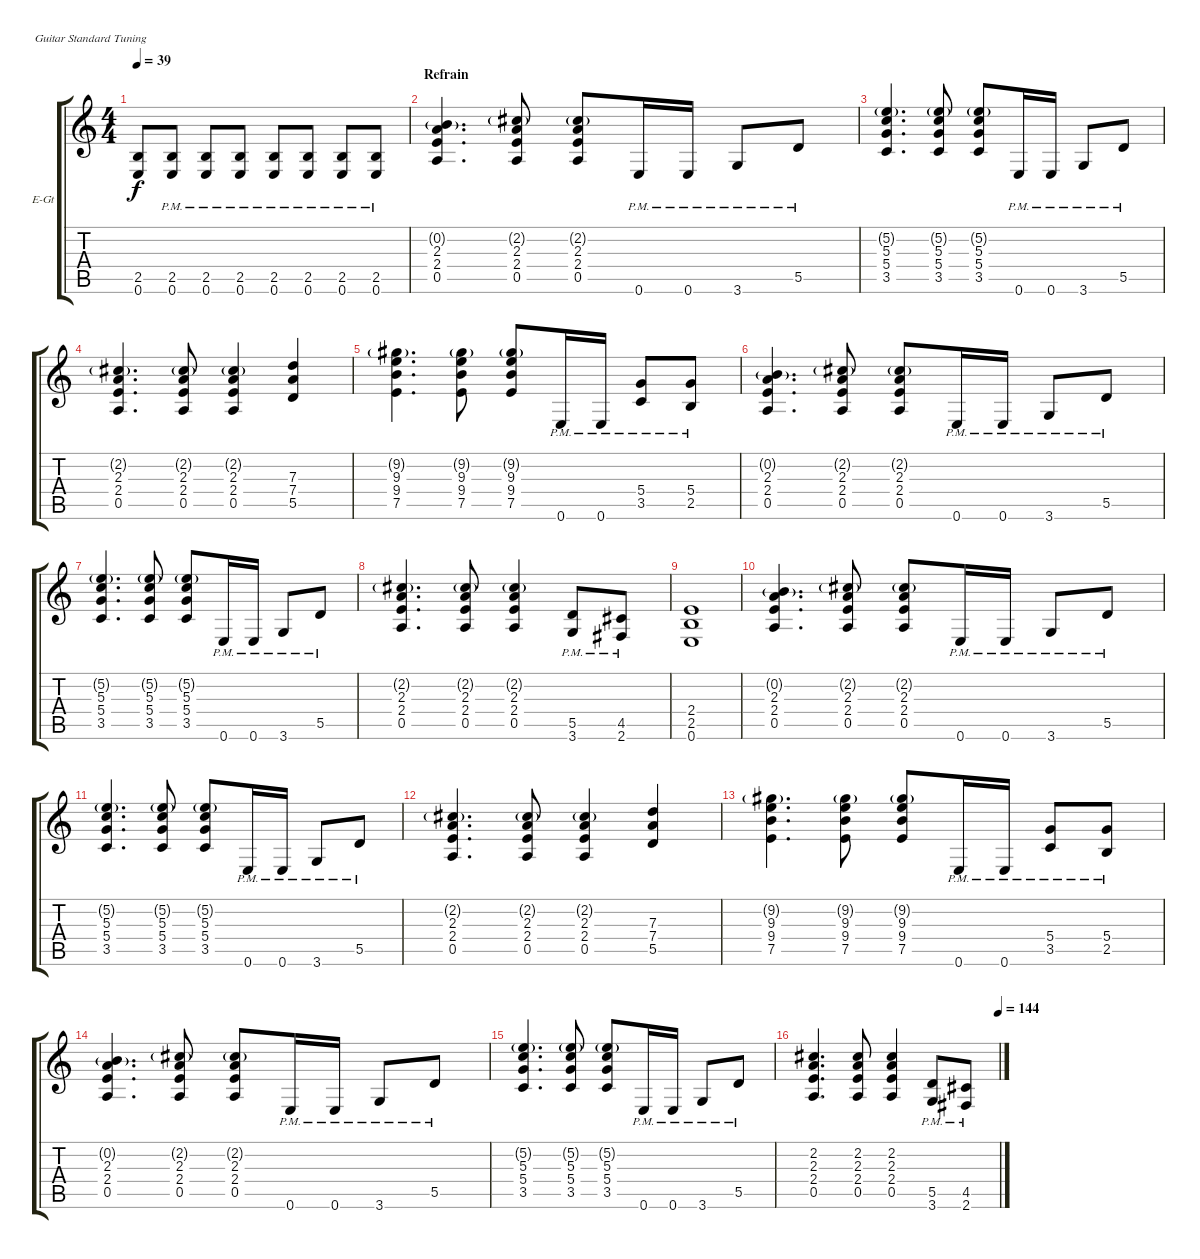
\bracketExtendMode groupsimilarinstruments
\firstSystemTrackNameOrientation horizontal
\otherSystemsTrackNameOrientation horizontal
\track ("Guitare 4" "E-Gt") {instrument distortionguitar}
\staff {score tabs}
\tuning (E4 B3 G3 D3 A2 E2)
\ts (4 4)
\tempo 39
\clef g2
\ks c
(2.5 0.6).8{dy f} (2.5{pm} 0.6{pm}).8 (2.5{pm} 0.6{pm}).8 (2.5{pm} 0.6{pm}).8 (2.5{pm} 0.6{pm}).8 (2.5{pm} 0.6{pm}).8 (2.5{pm} 0.6{pm}).8 (2.5{pm} 0.6{pm}).8 |
\section ("" "Refrain")
(0.2{g} 2.3 2.4 0.5).4{d} (2.2{g} 2.3 2.4 0.5).8 (2.2{g} 2.3 2.4 0.5).8 0.6{pm}.16 0.6{pm}.16 3.6{pm}.8 5.5{pm}.8 |
(5.2{g} 5.3 5.4 3.5).4{d} (5.2{g} 5.3 5.4 3.5).8 (5.2{g} 5.3 5.4 3.5).8 0.6{pm}.16 0.6{pm}.16 3.6{pm}.8 5.5{pm}.8 |
(2.2{g} 2.3 2.4 0.5).4{d} (2.2{g} 2.3 2.4 0.5).8 (2.2{g} 2.3 2.4 0.5).4 (7.3 7.4 5.5).4 |
(9.2{g} 9.3 9.4 7.5).4{d} (9.2{g} 9.3 9.4 7.5).8 (9.2{g} 9.3 9.4 7.5).8 0.6{pm}.16 0.6{pm}.16 (5.4{pm} 3.5{pm}).8 (5.4{pm} 2.5{pm}).8 |
(0.2{g} 2.3 2.4 0.5).4{d} (2.2{g} 2.3 2.4 0.5).8 (2.2{g} 2.3 2.4 0.5).8 0.6{pm}.16 0.6{pm}.16 3.6{pm}.8 5.5{pm}.8 |
(5.2{g} 5.3 5.4 3.5).4{d} (5.2{g} 5.3 5.4 3.5).8 (5.2{g} 5.3 5.4 3.5).8 0.6{pm}.16 0.6{pm}.16 3.6{pm}.8 5.5{pm}.8 |
(2.2{g} 2.3 2.4 0.5).4{d} (2.2{g} 2.3 2.4 0.5).8 (2.2{g} 2.3 2.4 0.5).4 (5.5{pm} 3.6{pm}).8 (4.5{pm} 2.6{pm}).8 |
(2.4 2.5 0.6).1 |
(0.2{g} 2.3 2.4 0.5).4{d} (2.2{g} 2.3 2.4 0.5).8 (2.2{g} 2.3 2.4 0.5).8 0.6{pm}.16 0.6{pm}.16 3.6{pm}.8 5.5{pm}.8 |
(5.2{g} 5.3 5.4 3.5).4{d} (5.2{g} 5.3 5.4 3.5).8 (5.2{g} 5.3 5.4 3.5).8 0.6{pm}.16 0.6{pm}.16 3.6{pm}.8 5.5{pm}.8 |
(2.2{g} 2.3 2.4 0.5).4{d} (2.2{g} 2.3 2.4 0.5).8 (2.2{g} 2.3 2.4 0.5).4 (7.3 7.4 5.5).4 |
(9.2{g} 9.3 9.4 7.5).4{d} (9.2{g} 9.3 9.4 7.5).8 (9.2{g} 9.3 9.4 7.5).8 0.6{pm}.16 0.6{pm}.16 (5.4{pm} 3.5{pm}).8 (5.4{pm} 2.5{pm}).8 |
(0.2{g} 2.3 2.4 0.5).4{d} (2.2{g} 2.3 2.4 0.5).8 (2.2{g} 2.3 2.4 0.5).8 0.6{pm}.16 0.6{pm}.16 3.6{pm}.8 5.5{pm}.8 |
(5.2{g} 5.3 5.4 3.5).4{d} (5.2{g} 5.3 5.4 3.5).8 (5.2{g} 5.3 5.4 3.5).8 0.6{pm}.16 0.6{pm}.16 3.6{pm}.8 5.5{pm}.8 |
\tempo (144 1)
(2.2 2.3 2.4 0.5).4{d} (2.2 2.3 2.4 0.5).8 (2.2 2.3 2.4 0.5).4 (5.5{pm} 3.6{pm}).8 (4.5{pm} 2.6{pm}).8
